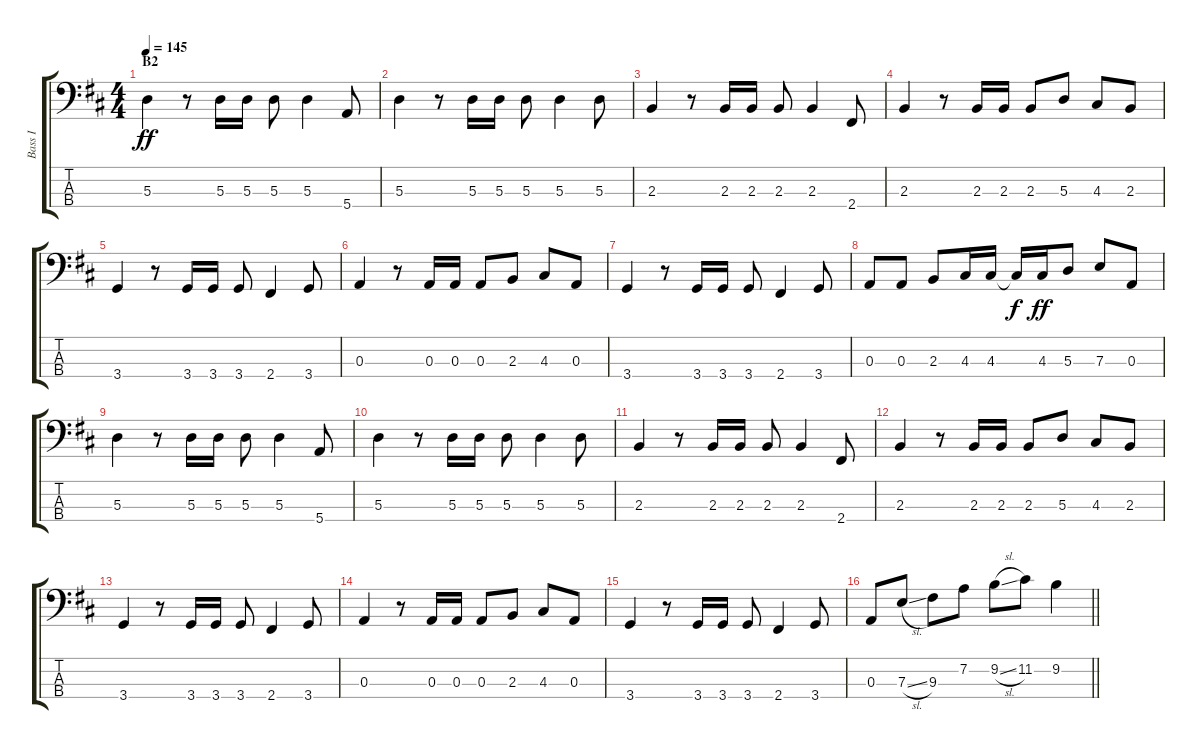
\track ("Bass I" "Bass I") {instrument electricbasspick}
\staff {score tabs}
\tuning (G2 D2 A1 E1) {hide}
\ts (4 4)
\section ("" "B2")
\tempo 145
\clef f4
\ks d
5.3.4{dy ff} r.8 5.3.16 5.3.16 5.3.8 5.3.4 5.4.8 |
5.3.4 r.8 5.3.16 5.3.16 5.3.8 5.3.4 5.3.8 |
2.3.4 r.8 2.3.16 2.3.16 2.3.8 2.3.4 2.4.8 |
2.3.4 r.8 2.3.16 2.3.16 2.3.8 5.3.8 4.3.8 2.3.8 |
3.4.4 r.8 3.4.16 3.4.16 3.4.8 2.4.4 3.4.8 |
0.3.4 r.8 0.3.16 0.3.16 0.3.8 2.3.8 4.3.8 0.3.8 |
3.4.4 r.8 3.4.16 3.4.16 3.4.8 2.4.4 3.4.8 |
0.3.8 0.3.8 2.3.8 4.3.16 4.3.16 4.3{t}.16{dy f} 4.3.16{dy ff} 5.3.8 7.3.8 0.3.8 |
5.3.4 r.8 5.3.16 5.3.16 5.3.8 5.3.4 5.4.8 |
5.3.4 r.8 5.3.16 5.3.16 5.3.8 5.3.4 5.3.8 |
2.3.4 r.8 2.3.16 2.3.16 2.3.8 2.3.4 2.4.8 |
2.3.4 r.8 2.3.16 2.3.16 2.3.8 5.3.8 4.3.8 2.3.8 |
3.4.4 r.8 3.4.16 3.4.16 3.4.8 2.4.4 3.4.8 |
0.3.4 r.8 0.3.16 0.3.16 0.3.8 2.3.8 4.3.8 0.3.8 |
3.4.4 r.8 3.4.16 3.4.16 3.4.8 2.4.4 3.4.8 |
\barLineRight lightlight
0.3.8 7.3{sl}.8 9.3.8 7.2.8 9.2{sl}.8 11.2.8 9.2.4
